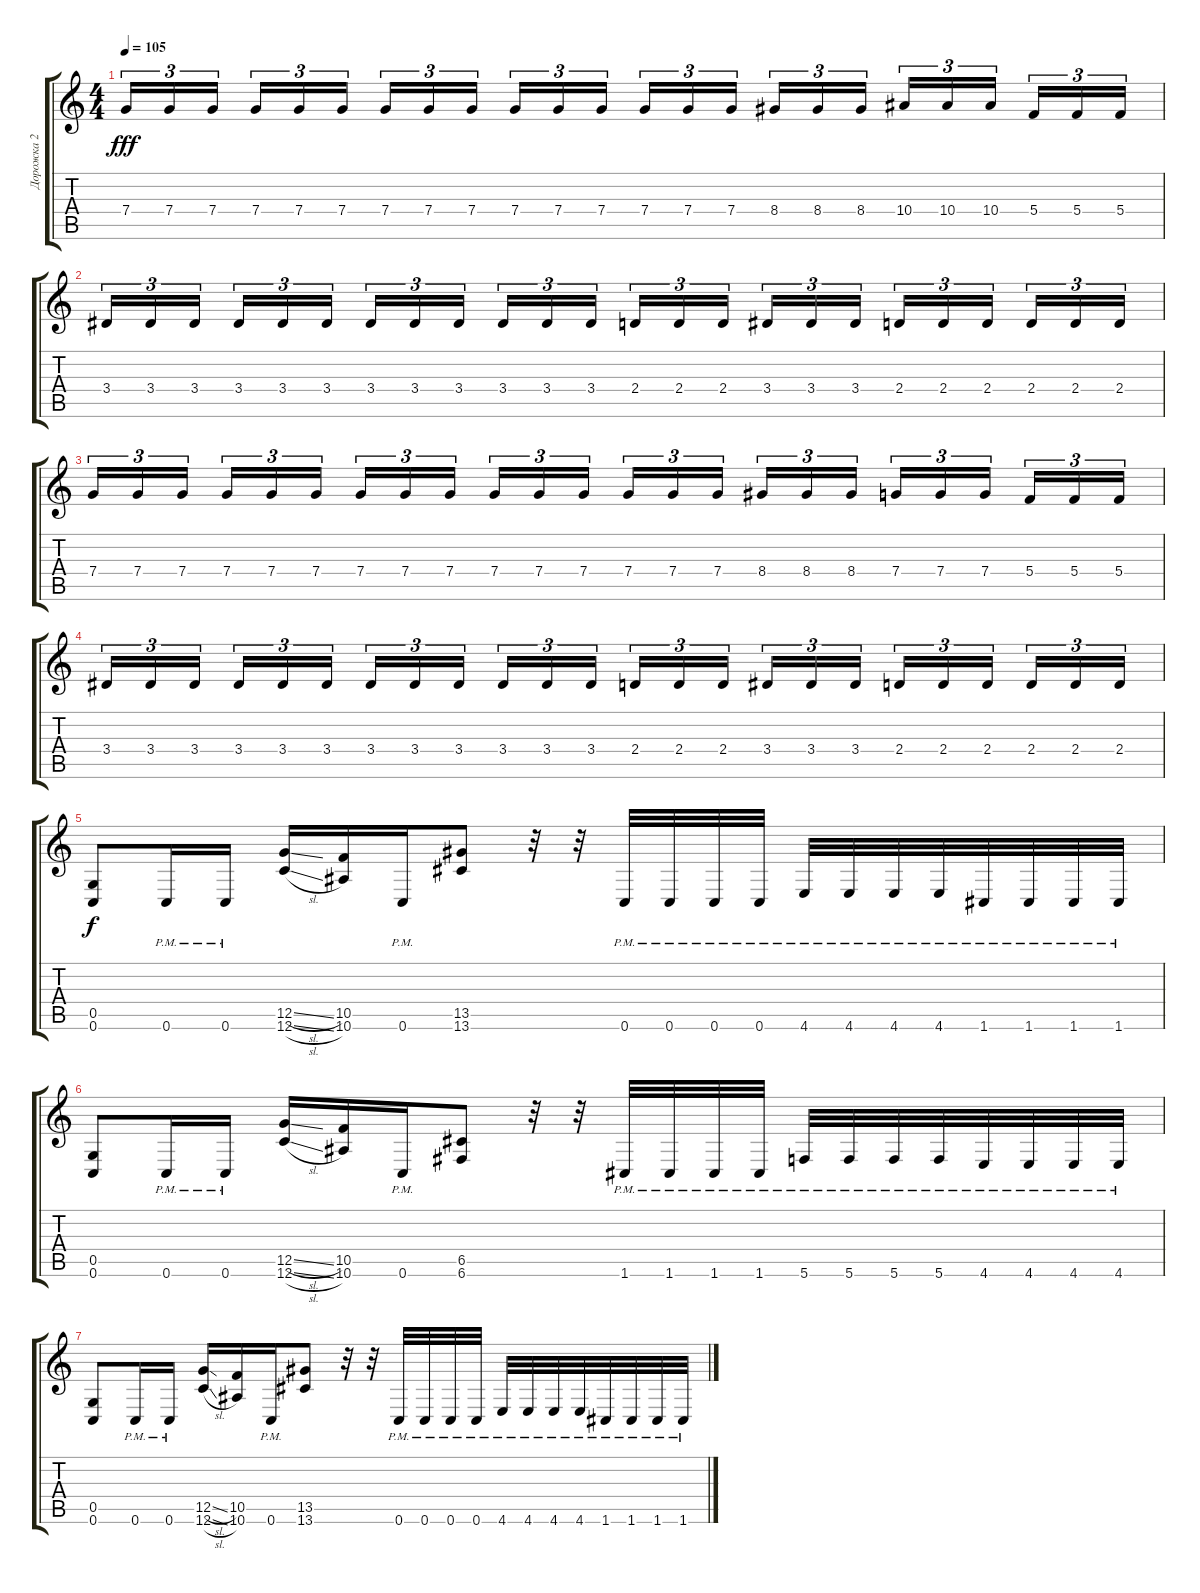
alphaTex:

\track ("Дорожка 2" "Дорожка 2") {instrument overdrivenguitar}
\staff {score tabs}
\tuning (D4 A3 F3 C3 G2 C2) {hide}
\ts (4 4)
\tempo 105
\clef g2
\ks c
7.4.16{tu (3 2) dy fff} 7.4.16{tu (3 2)} 7.4.16{tu (3 2) beam splitsecondary} 7.4.16{tu (3 2)} 7.4.16{tu (3 2)} 7.4.16{tu (3 2)} 7.4.16{tu (3 2)} 7.4.16{tu (3 2)} 7.4.16{tu (3 2) beam splitsecondary} 7.4.16{tu (3 2)} 7.4.16{tu (3 2)} 7.4.16{tu (3 2)} 7.4.16{tu (3 2)} 7.4.16{tu (3 2)} 7.4.16{tu (3 2) beam splitsecondary} 8.4.16{tu (3 2)} 8.4.16{tu (3 2)} 8.4.16{tu (3 2)} 10.4.16{tu (3 2)} 10.4.16{tu (3 2)} 10.4.16{tu (3 2) beam splitsecondary} 5.4.16{tu (3 2)} 5.4.16{tu (3 2)} 5.4.16{tu (3 2)} |
3.4.16{tu (3 2)} 3.4.16{tu (3 2)} 3.4.16{tu (3 2) beam splitsecondary} 3.4.16{tu (3 2)} 3.4.16{tu (3 2)} 3.4.16{tu (3 2)} 3.4.16{tu (3 2)} 3.4.16{tu (3 2)} 3.4.16{tu (3 2) beam splitsecondary} 3.4.16{tu (3 2)} 3.4.16{tu (3 2)} 3.4.16{tu (3 2)} 2.4.16{tu (3 2)} 2.4.16{tu (3 2)} 2.4.16{tu (3 2) beam splitsecondary} 3.4.16{tu (3 2)} 3.4.16{tu (3 2)} 3.4.16{tu (3 2)} 2.4.16{tu (3 2)} 2.4.16{tu (3 2)} 2.4.16{tu (3 2) beam splitsecondary} 2.4.16{tu (3 2)} 2.4.16{tu (3 2)} 2.4.16{tu (3 2)} |
7.4.16{tu (3 2)} 7.4.16{tu (3 2)} 7.4.16{tu (3 2) beam splitsecondary} 7.4.16{tu (3 2)} 7.4.16{tu (3 2)} 7.4.16{tu (3 2)} 7.4.16{tu (3 2)} 7.4.16{tu (3 2)} 7.4.16{tu (3 2) beam splitsecondary} 7.4.16{tu (3 2)} 7.4.16{tu (3 2)} 7.4.16{tu (3 2)} 7.4.16{tu (3 2)} 7.4.16{tu (3 2)} 7.4.16{tu (3 2) beam splitsecondary} 8.4.16{tu (3 2)} 8.4.16{tu (3 2)} 8.4.16{tu (3 2)} 7.4.16{tu (3 2)} 7.4.16{tu (3 2)} 7.4.16{tu (3 2) beam splitsecondary} 5.4.16{tu (3 2)} 5.4.16{tu (3 2)} 5.4.16{tu (3 2)} |
3.4.16{tu (3 2)} 3.4.16{tu (3 2)} 3.4.16{tu (3 2) beam splitsecondary} 3.4.16{tu (3 2)} 3.4.16{tu (3 2)} 3.4.16{tu (3 2)} 3.4.16{tu (3 2)} 3.4.16{tu (3 2)} 3.4.16{tu (3 2) beam splitsecondary} 3.4.16{tu (3 2)} 3.4.16{tu (3 2)} 3.4.16{tu (3 2)} 2.4.16{tu (3 2)} 2.4.16{tu (3 2)} 2.4.16{tu (3 2) beam splitsecondary} 3.4.16{tu (3 2)} 3.4.16{tu (3 2)} 3.4.16{tu (3 2)} 2.4.16{tu (3 2)} 2.4.16{tu (3 2)} 2.4.16{tu (3 2) beam splitsecondary} 2.4.16{tu (3 2)} 2.4.16{tu (3 2)} 2.4.16{tu (3 2)} |
(0.5 0.6).8{dy f} 0.6{pm}.16 0.6{pm}.16 (12.5{sl} 12.6{sl}).16 (10.5 10.6).16 0.6{pm}.16 (13.5 13.6).8 r.32 r.32 0.6{pm}.32 0.6{pm}.32 0.6{pm}.32 0.6{pm}.32 4.6{pm}.32 4.6{pm}.32 4.6{pm}.32 4.6{pm}.32 1.6{pm}.32 1.6{pm}.32 1.6{pm}.32 1.6{pm}.32 |
(0.5 0.6).8 0.6{pm}.16 0.6{pm}.16 (12.5{sl} 12.6{sl}).16 (10.5 10.6).16 0.6{pm}.16 (6.5 6.6).8 r.32 r.32 1.6{pm}.32 1.6{pm}.32 1.6{pm}.32 1.6{pm}.32 5.6{pm}.32 5.6{pm}.32 5.6{pm}.32 5.6{pm}.32 4.6{pm}.32 4.6{pm}.32 4.6{pm}.32 4.6{pm}.32 |
(0.5 0.6).8 0.6{pm}.16 0.6{pm}.16 (12.5{sl} 12.6{sl}).16 (10.5 10.6).16 0.6{pm}.16 (13.5 13.6).8 r.32 r.32 0.6{pm}.32 0.6{pm}.32 0.6{pm}.32 0.6{pm}.32 4.6{pm}.32 4.6{pm}.32 4.6{pm}.32 4.6{pm}.32 1.6{pm}.32 1.6{pm}.32 1.6{pm}.32 1.6{pm}.32
